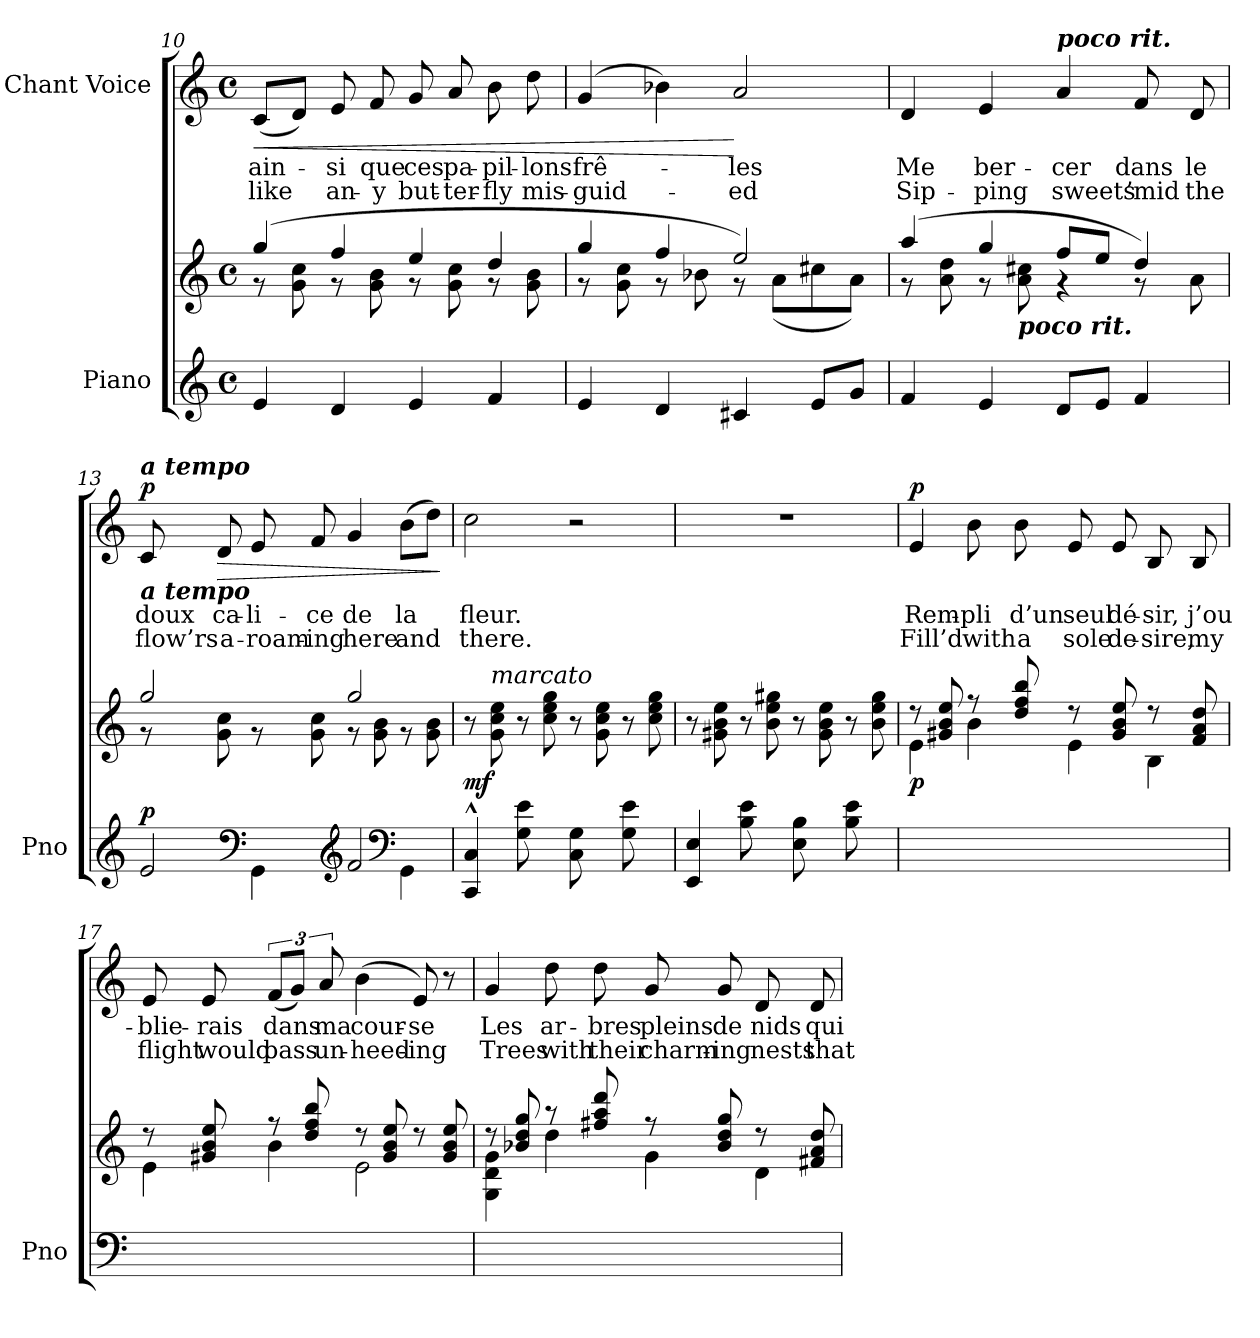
**kern	**kern	**dynam	**kern	**text	**text	**dynam
*part2	*part2	*part2	*part1	*part1	*part1	*part1
*staff3	*staff2	*staff2/3	*staff1	*staff1	*staff1	*staff1
*I"Piano	*	*	*I"Chant Voice	*	*	*
*I'Pno	*	*	*	*	*	*
*clefG2	*clefG2	*	*clefG2	*	*	*
*k[]	*k[]	*	*k[]	*	*	*
*M4/4	*M4/4	*	*M4/4	*	*	*
*met(c)	*met(c)	*	*met(c)	*	*	*
=10	=10	=10	=10	=10	=10	=10
*	*^	*	*	*	*	*
!	!	!	!	!	!	!	!LO:HP:b
4e/	(4gg/	8r	.	(8c/L	ain-	like	<
.	.	8g\ 8cc\	.	8d/J)	.	.	.
4d/	4ff/	8r	.	8e/	-si	an-	.
.	.	8g\ 8b\	.	8f/	que	-y	.
4e/	4ee/	8r	.	8g/	ces	but-	.
.	.	8g\ 8cc\	.	8a/	pa-	-ter-	.
4f/	4dd/	8r	.	8b\	-pil-	-fly	.
.	.	8g\ 8b\	.	8dd\	-lons	mis-	.
=11	=11	=11	=11	=11	=11	=11	=11
4e/	4gg/	8r	.	(4g/	frê-	-guid-	.
.	.	8g\ 8cc\	.	.	.	.	.
4d/	4ff/	8r	.	4b-X\)	.	.	.
.	.	8b-X\	.	.	.	.	.
4c#X/	2ee/)	8r	.	2a/	-les	-ed	[
.	.	(>8a\L	.	.	.	.	.
8e/L	.	8cc#X\	.	.	.	.	.
8g/J	.	8a\J)	.	.	.	.	.
=12	=12	=12	=12	=12	=12	=12	=12
4f/	(4aa/	8r	.	4d/	Me	Sip-	.
.	.	8a\ 8dd\	.	.	.	.	.
4e/	4gg/	8r	.	4e/	ber-	-ping	.
!	!	!LO:TX:b:Bi:t=poco rit.	!	!	!	!	!
.	.	8a\ 8cc#X\	.	.	.	.	.
!	!	!	!	!LO:TX:a:Bi:t=poco rit.	!	!	!
8d/L	8ff/L	4r	.	4a/	-cer	sweets	.
8e/J	8ee/J	.	.	.	.	.	.
4f/	4dd/)	8r	.	8f/	dans	’mid	.
.	.	8a\	.	8d/	le	the	.
=13	=13	=13	=13	=13	=13	=13	=13
*^	*	*	*	*	*	*	*
!	!	!	!	!	!LO:TX:b:Bi:t=a tempo	!	!	!
!	!	!	!	!	!LO:TX:a:Bi:t=a tempo	!	!	!
!	!	!	!	!LO:DY:a=2	!	!	!	!LO:DY:a
2e/	4ryy	2gg/	8r	p	8c/	doux	flow’rs	p
!	!	!	!	!	!	!	!	!LO:HP:b
.	.	.	8g\ 8cc\	.	8d/	ca-	a-	>
*clefF4	*	*	*	*	*	*	*	*
.	4GG\	.	8r	.	8e/	-li-	-roam-	.
.	.	.	8g\ 8cc\	.	8f/	-ce	-ing	.
*clefG2	*	*	*	*	*	*	*	*
2f/	4ryy	2gg/	8r	.	4g/	de	here	.
.	.	.	8g\ 8b\	.	.	.	.	.
*clefF4	*	*	*	*	*	*	*	*
.	4GG\	.	8r	.	(8b\L	la	and	.
.	.	.	8g\ 8b\	.	8dd\J)	.	.	.
*v	*v	*	*	*	*	*	*	*
*	*v	*v	*	*	*	*	*
.	.	.	.	.	.	]
=14	=14	=14	=14	=14	=14	=14
!	!	!LO:DY:a=2	!	!	!	!
4CC/^^ 4C/^^	8r	mf	2cc\	fleur.	there.	.
!	!LO:TX:i:t=marcato	!	!	!	!	!
.	8g\ 8cc\ 8ee\	.	.	.	.	.
8G\ 8e\	8r	.	.	.	.	.
8ryy	8cc\ 8ee\ 8gg\	.	.	.	.	.
8C\ 8G\	8r	.	2r	.	.	.
8ryy	8g\ 8cc\ 8ee\	.	.	.	.	.
8G\ 8e\	8r	.	.	.	.	.
8ryy	8cc\ 8ee\ 8gg\	.	.	.	.	.
=15	=15	=15	=15	=15	=15	=15
4EE/ 4E/	8r	.	1r	.	.	.
.	8g#X\ 8b\ 8ee\	.	.	.	.	.
8B\ 8e\	8r	.	.	.	.	.
8ryy	8b\ 8ee\ 8gg#X\	.	.	.	.	.
8E\ 8B\	8r	.	.	.	.	.
8ryy	8g#\ 8b\ 8ee\	.	.	.	.	.
8B\ 8e\	8r	.	.	.	.	.
8ryy	8b\ 8ee\ 8gg#\	.	.	.	.	.
=16	=16	=16	=16	=16	=16	=16
*	*^	*	*	*	*	*
!	!	!	!LO:DY:b	!	!	!	!LO:DY:a
1ryy	8r	4e\	p	4e/	Rem-	Fill’d	p
.	8g#X/ 8b/ 8ee/	.	.	.	.	.	.
.	8r	4b\	.	8b\	-pli	with	.
.	8dd/ 8ff/ 8bb/	.	.	8b\	d’un	a	.
.	8r	4e\	.	8e/	seul	sole	.
.	8g#/ 8b/ 8ee/	.	.	8e/	dé-	de-	.
.	8r	4B\	.	8B/	-sir,	-sire,	.
.	8f/ 8a/ 8dd/	.	.	8B/	j’ou-	my	.
=17	=17	=17	=17	=17	=17	=17	=17
1ryy	8r	4e\	.	8e/	-blie-	flight	.
.	8g#X/ 8b/ 8ee/	.	.	8e/	-rais	would	.
.	8r	4b\	.	(12f/L	dans	pass	.
.	.	.	.	12g/J)	.	.	.
.	8dd/ 8ff/ 8bb/	.	.	.	.	.	.
.	.	.	.	12a/	ma	un-	.
.	8r	2e\	.	(<4b\	cour-	-heed-	.
.	8g#/ 8b/ 8ee/	.	.	.	.	.	.
.	8r	.	.	8e/)	-se	-ing	.
.	8g#/ 8b/ 8ee/	.	.	8r	.	.	.
=18	=18	=18	=18	=18	=18	=18	=18
!	!	!	!	!	!	!	!LO:DY:a
!	!	!	!	!	!	!	!LO:DY:n=1:a
1ryy	8r	4G\ 4d\ 4g\	.	4g/	Les	Trees	other-dynamics f
.	8b-X/ 8dd/ 8gg/	.	.	.	.	.	.
.	8r	4dd\	.	8dd\	ar-	with	.
.	8ff#X/ 8aa/ 8ddd/	.	.	8dd\	-bres	their	.
.	8r	4g\	.	8g/	pleins	charm-	.
.	8b-/ 8dd/ 8gg/	.	.	8g/	de	-ing	.
.	8r	4d\	.	8d/	nids	nests	.
.	8f#X/ 8a/ 8dd/	.	.	8d/	qui	that	.
*	*v	*v	*	*	*	*	*
=	=	=	=	=	=	=
*-	*-	*-	*-	*-	*-	*-
